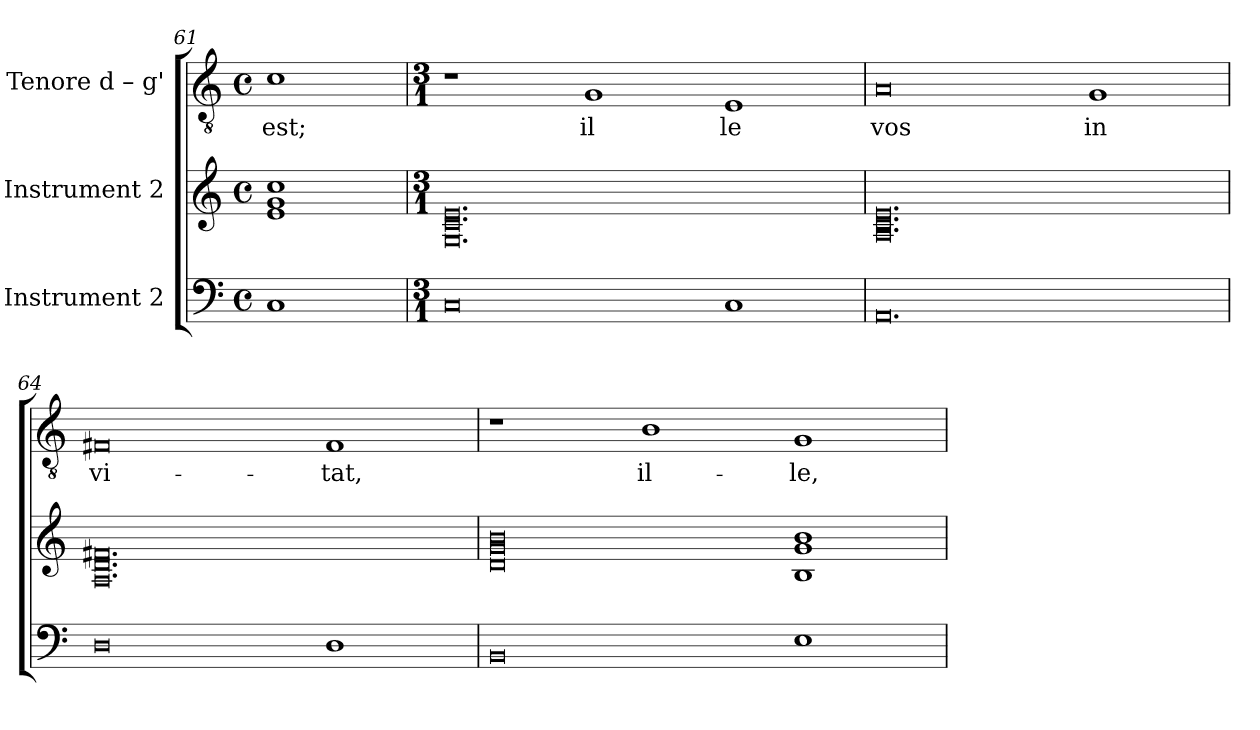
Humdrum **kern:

**kern	**kern	**kern	**text
*part3	*part2	*part1	*part1
*staff3	*staff2	*staff1	*staff1
*I"Instrument 2	*I"Instrument 2	*I"Tenore  d – g'	*
*clefF4	*clefG2	*clefGv2	*
*k[]	*k[]	*k[]	*
*C:	*C:	*C:	*
*M4/4	*M4/4	*M4/4	*
*met(c)	*met(c)	*met(c)	*
=61	=61	=61	=61
!	!	!	!LO:LY:b:cj
1C	1g 1e 1cc	1c	est;
=62	=62	=62	=62
*M3/1	*M3/1	*M3/1	*
0C	0.e 0.G 0.c	1r	.
!	!	!	!LO:LY:b:cj
.	.	1G	il
!	!	!	!LO:LY:b:cj
1C	.	1E	le
=63	=63	=63	=63
!	!	!	!LO:LY:b:cj
0.AA	0.e 0.A 0.c	0A	vos
!	!	!	!LO:LY:b:cj
.	.	1G	in
!!LO:LB:g=z
=64	=64	=64	=64
!	!	!	!LO:LY:b:cj
0D	0.f#X 0.A 0.d	0F#X	vi-
!	!	!	!LO:LY:b:cj
1D	.	1F#	-tat,
=65	=65	=65	=65
0BB	0b 0d 0g	1r	.
!	!	!	!LO:LY:b:cj
.	.	1B	il-
!	!	!	!LO:LY:b:cj
1E	1g 1B 1b	1G	-le,
=	=	=	=
*-	*-	*-	*-
